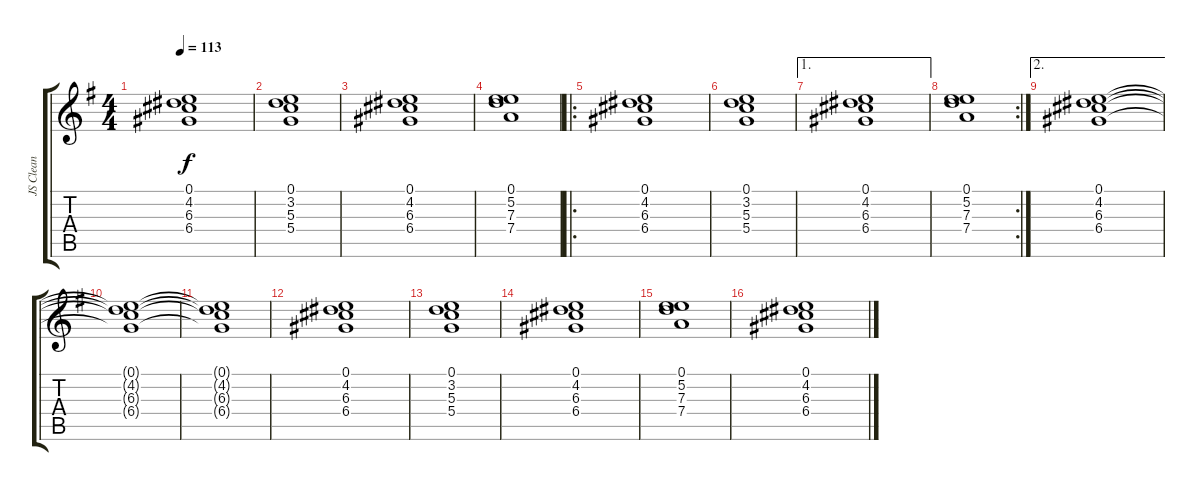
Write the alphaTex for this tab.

\track ("JS Clean" "JS Clean") {instrument electricguitarclean}
\staff {score tabs}
\tuning (E4 B3 G3 D3 A2 E2) {hide}
\ts (4 4)
\tempo 113
\clef g2
\ks g
(0.1 4.2 6.3 6.4).1{dy f} |
(0.1 3.2 5.3 5.4).1 |
(0.1 4.2 6.3 6.4).1 |
(0.1 5.2 7.3 7.4).1 |
\ro
(0.1 4.2 6.3 6.4).1 |
(0.1 3.2 5.3 5.4).1 |
\ae 1
(0.1 4.2 6.3 6.4).1 |
\rc 2
(0.1 5.2 7.3 7.4).1 |
\ae 2
(0.1 4.2 6.3 6.4).1 |
(0.1{t} 4.2{t} 6.3{t} 6.4{t}).1 |
(0.1{t} 4.2{t} 6.3{t} 6.4{t}).1 |
(0.1 4.2 6.3 6.4).1 |
(0.1 3.2 5.3 5.4).1 |
(0.1 4.2 6.3 6.4).1 |
(0.1 5.2 7.3 7.4).1 |
(0.1 4.2 6.3 6.4).1
